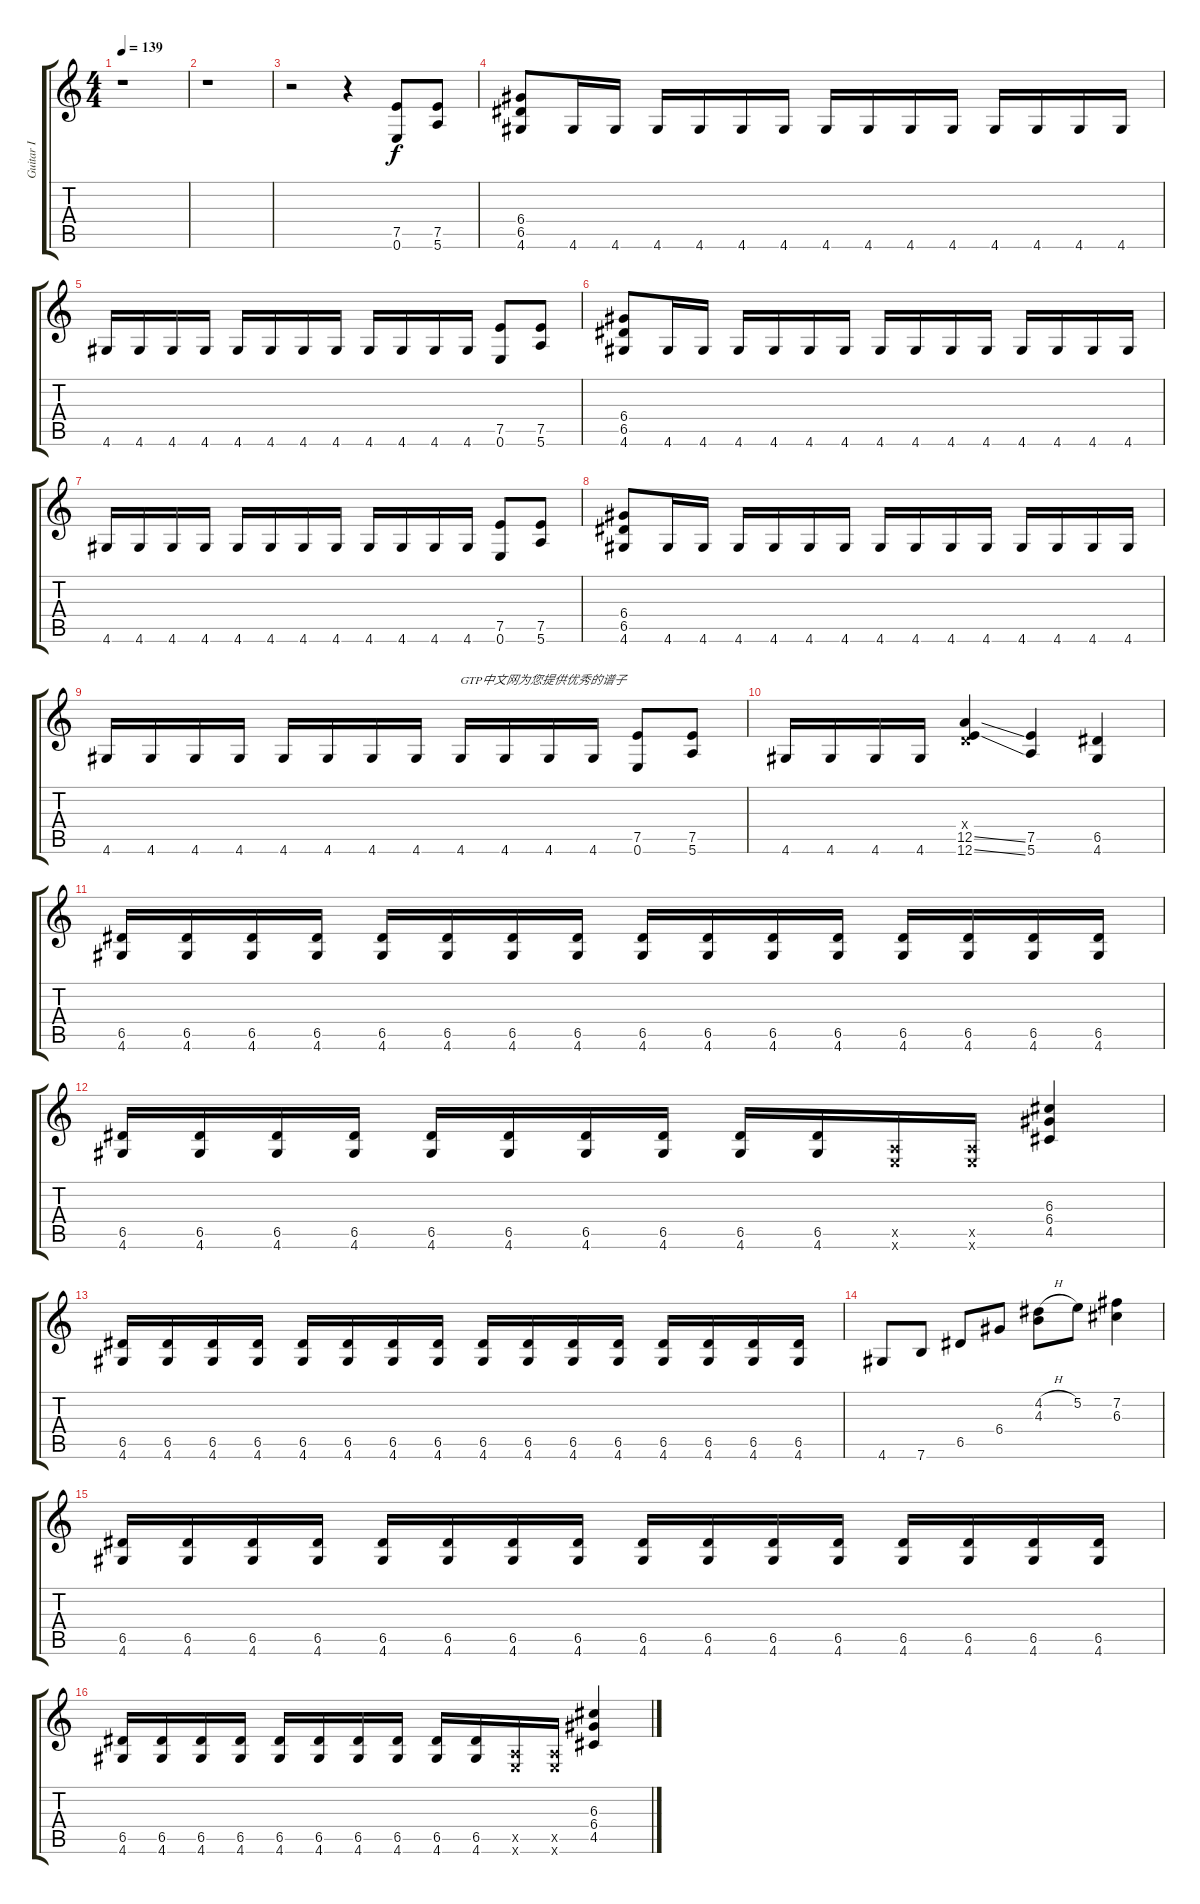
\track ("Guitar I" "Guitar I") {instrument overdrivenguitar}
\staff {score tabs}
\tuning (E4 B3 G3 D3 A2 E2) {hide}
\ts (4 4)
\tempo 139
\clef g2
\ks c
r.1{dy f instrument overdrivenguitar} |
r.1 |
r.2 r.4 (7.5 0.6).8 (7.5 5.6).8 |
(6.4 6.5 4.6).8 4.6.16 4.6.16 4.6.16 4.6.16 4.6.16 4.6.16 4.6.16 4.6.16 4.6.16 4.6.16 4.6.16 4.6.16 4.6.16 4.6.16 |
4.6.16 4.6.16 4.6.16 4.6.16 4.6.16 4.6.16 4.6.16 4.6.16 4.6.16 4.6.16 4.6.16 4.6.16 (7.5 0.6).8 (7.5 5.6).8 |
(6.4 6.5 4.6).8 4.6.16 4.6.16 4.6.16 4.6.16 4.6.16 4.6.16 4.6.16 4.6.16 4.6.16 4.6.16 4.6.16 4.6.16 4.6.16 4.6.16 |
4.6.16 4.6.16 4.6.16 4.6.16 4.6.16 4.6.16 4.6.16 4.6.16 4.6.16 4.6.16 4.6.16 4.6.16 (7.5 0.6).8 (7.5 5.6).8 |
(6.4 6.5 4.6).8 4.6.16 4.6.16 4.6.16 4.6.16 4.6.16 4.6.16 4.6.16 4.6.16 4.6.16 4.6.16 4.6.16 4.6.16 4.6.16 4.6.16 |
4.6.16 4.6.16 4.6.16 4.6.16 4.6.16 4.6.16 4.6.16 4.6.16 4.6.16{txt "GTP中文网为您提供优秀的谱子"} 4.6.16 4.6.16 4.6.16 (7.5 0.6).8 (7.5 5.6).8 |
4.6.16 4.6.16 4.6.16 4.6.16 (0.4{x} 12.5{ss} 12.6{ss}).4 (7.5 5.6).4 (6.5 4.6).4 |
(6.5 4.6).16 (6.5 4.6).16 (6.5 4.6).16 (6.5 4.6).16 (6.5 4.6).16 (6.5 4.6).16 (6.5 4.6).16 (6.5 4.6).16 (6.5 4.6).16 (6.5 4.6).16 (6.5 4.6).16 (6.5 4.6).16 (6.5 4.6).16 (6.5 4.6).16 (6.5 4.6).16 (6.5 4.6).16 |
(6.5 4.6).16 (6.5 4.6).16 (6.5 4.6).16 (6.5 4.6).16 (6.5 4.6).16 (6.5 4.6).16 (6.5 4.6).16 (6.5 4.6).16 (6.5 4.6).16 (6.5 4.6).16 (0.5{x} 0.6{x}).16 (0.5{x} 0.6{x}).16 (6.3 6.4 4.5).4 |
(6.5 4.6).16 (6.5 4.6).16 (6.5 4.6).16 (6.5 4.6).16 (6.5 4.6).16 (6.5 4.6).16 (6.5 4.6).16 (6.5 4.6).16 (6.5 4.6).16 (6.5 4.6).16 (6.5 4.6).16 (6.5 4.6).16 (6.5 4.6).16 (6.5 4.6).16 (6.5 4.6).16 (6.5 4.6).16 |
4.6.8 7.6.8 6.5.8 6.4.8 (4.2{h} 4.3).8 5.2.8 (7.2 6.3).4 |
(6.5 4.6).16 (6.5 4.6).16 (6.5 4.6).16 (6.5 4.6).16 (6.5 4.6).16 (6.5 4.6).16 (6.5 4.6).16 (6.5 4.6).16 (6.5 4.6).16 (6.5 4.6).16 (6.5 4.6).16 (6.5 4.6).16 (6.5 4.6).16 (6.5 4.6).16 (6.5 4.6).16 (6.5 4.6).16 |
(6.5 4.6).16 (6.5 4.6).16 (6.5 4.6).16 (6.5 4.6).16 (6.5 4.6).16 (6.5 4.6).16 (6.5 4.6).16 (6.5 4.6).16 (6.5 4.6).16 (6.5 4.6).16 (0.5{x} 0.6{x}).16 (0.5{x} 0.6{x}).16 (6.3 6.4 4.5).4
